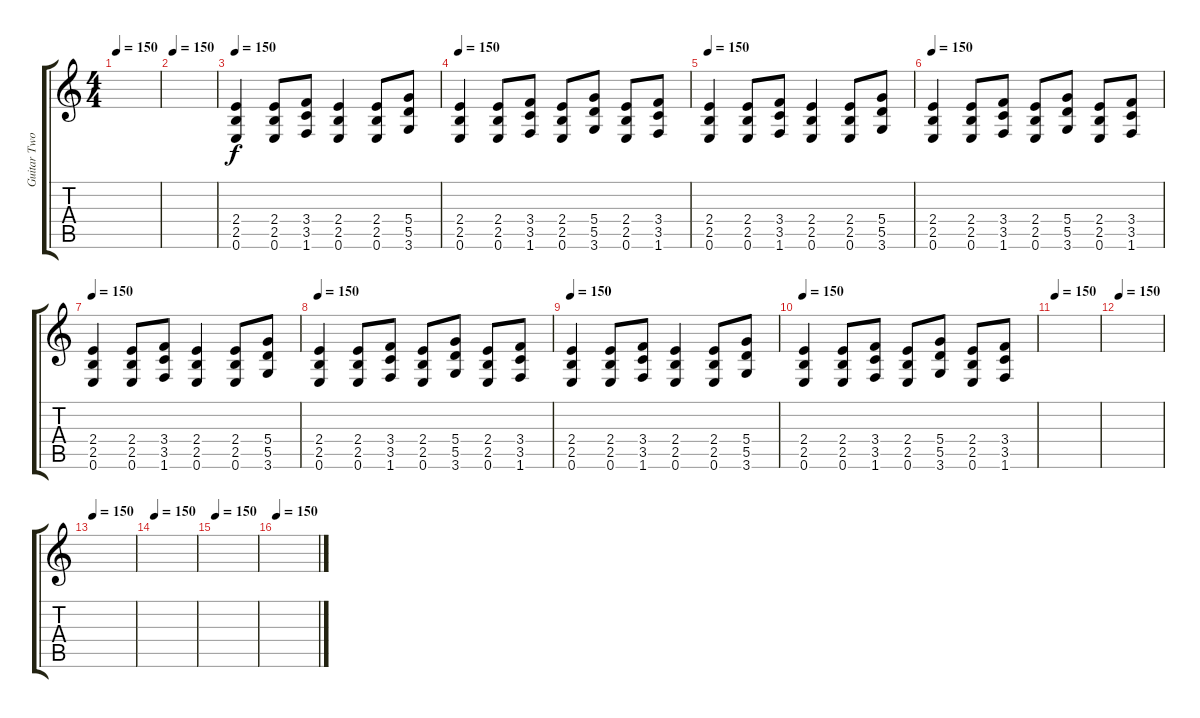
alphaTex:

\track ("Guitar Two" "Guitar Two") {instrument overdrivenguitar}
\staff {score tabs}
\tuning (E4 B3 G3 D3 A2 E2) {hide}
\ts (4 4)
\tempo 150
\clef g2
\ks c
|
\tempo 150
|
\tempo 150
(2.4 2.5 0.6).4 (2.4 2.5 0.6).8 (3.4 3.5 1.6).8 (2.4 2.5 0.6).4 (2.4 2.5 0.6).8 (5.4 5.5 3.6).8 |
\tempo 150
(2.4 2.5 0.6).4 (2.4 2.5 0.6).8 (3.4 3.5 1.6).8 (2.4 2.5 0.6).8 (5.4 5.5 3.6).8 (2.4 2.5 0.6).8 (3.4 3.5 1.6).8 |
\tempo 150
(2.4 2.5 0.6).4 (2.4 2.5 0.6).8 (3.4 3.5 1.6).8 (2.4 2.5 0.6).4 (2.4 2.5 0.6).8 (5.4 5.5 3.6).8 |
\tempo 150
(2.4 2.5 0.6).4 (2.4 2.5 0.6).8 (3.4 3.5 1.6).8 (2.4 2.5 0.6).8 (5.4 5.5 3.6).8 (2.4 2.5 0.6).8 (3.4 3.5 1.6).8 |
\tempo 150
(2.4 2.5 0.6).4 (2.4 2.5 0.6).8 (3.4 3.5 1.6).8 (2.4 2.5 0.6).4 (2.4 2.5 0.6).8 (5.4 5.5 3.6).8 |
\tempo 150
(2.4 2.5 0.6).4 (2.4 2.5 0.6).8 (3.4 3.5 1.6).8 (2.4 2.5 0.6).8 (5.4 5.5 3.6).8 (2.4 2.5 0.6).8 (3.4 3.5 1.6).8 |
\tempo 150
(2.4 2.5 0.6).4 (2.4 2.5 0.6).8 (3.4 3.5 1.6).8 (2.4 2.5 0.6).4 (2.4 2.5 0.6).8 (5.4 5.5 3.6).8 |
\tempo 150
(2.4 2.5 0.6).4 (2.4 2.5 0.6).8 (3.4 3.5 1.6).8 (2.4 2.5 0.6).8 (5.4 5.5 3.6).8 (2.4 2.5 0.6).8 (3.4 3.5 1.6).8 |
\tempo 150
|
\tempo 150
|
\tempo 150
|
\tempo 150
|
\tempo 150
|
\tempo 150
